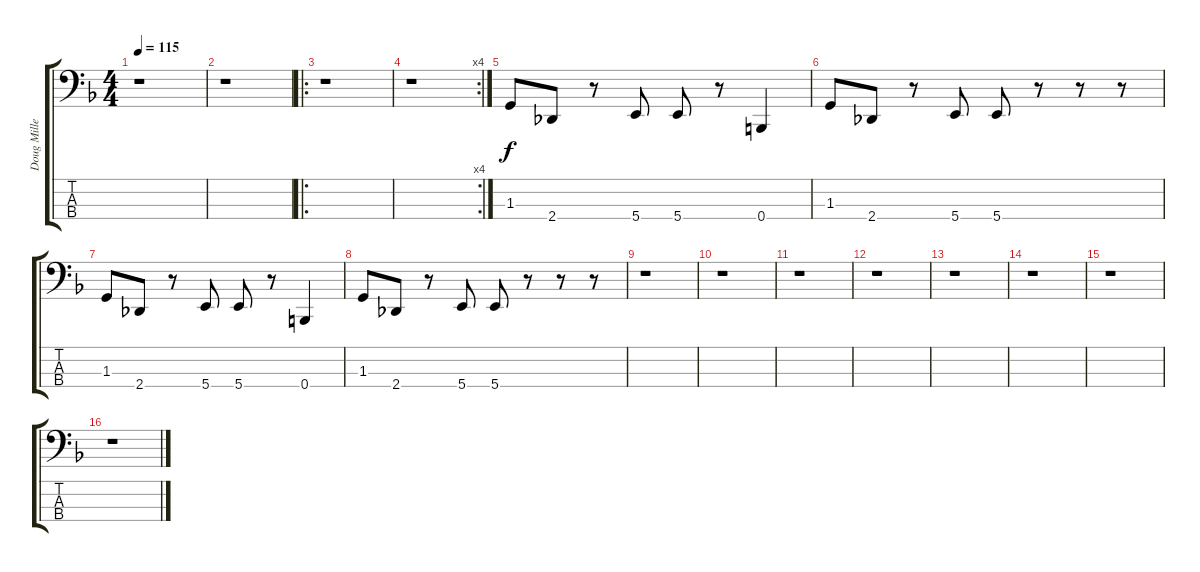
\track ("Doug Miller" "Doug Mille") {instrument electricbasspick}
\staff {score tabs}
\tuning (E2 B1 Gb1 B0) {hide}
\ts (4 4)
\tempo 115
\clef f4
\ks f
r.1{dy f} |
r.1 |
\ro
r.1 |
\rc 4
r.1 |
1.3.8 2.4.8 r.8 5.4.8 5.4.8 r.8 0.4.4 |
1.3.8 2.4.8 r.8 5.4.8 5.4.8 r.8 r.8 r.8 |
1.3.8 2.4.8 r.8 5.4.8 5.4.8 r.8 0.4.4 |
1.3.8 2.4.8 r.8 5.4.8 5.4.8 r.8 r.8 r.8 |
r.1 |
r.1 |
r.1 |
r.1 |
r.1 |
r.1 |
r.1 |
r.1
